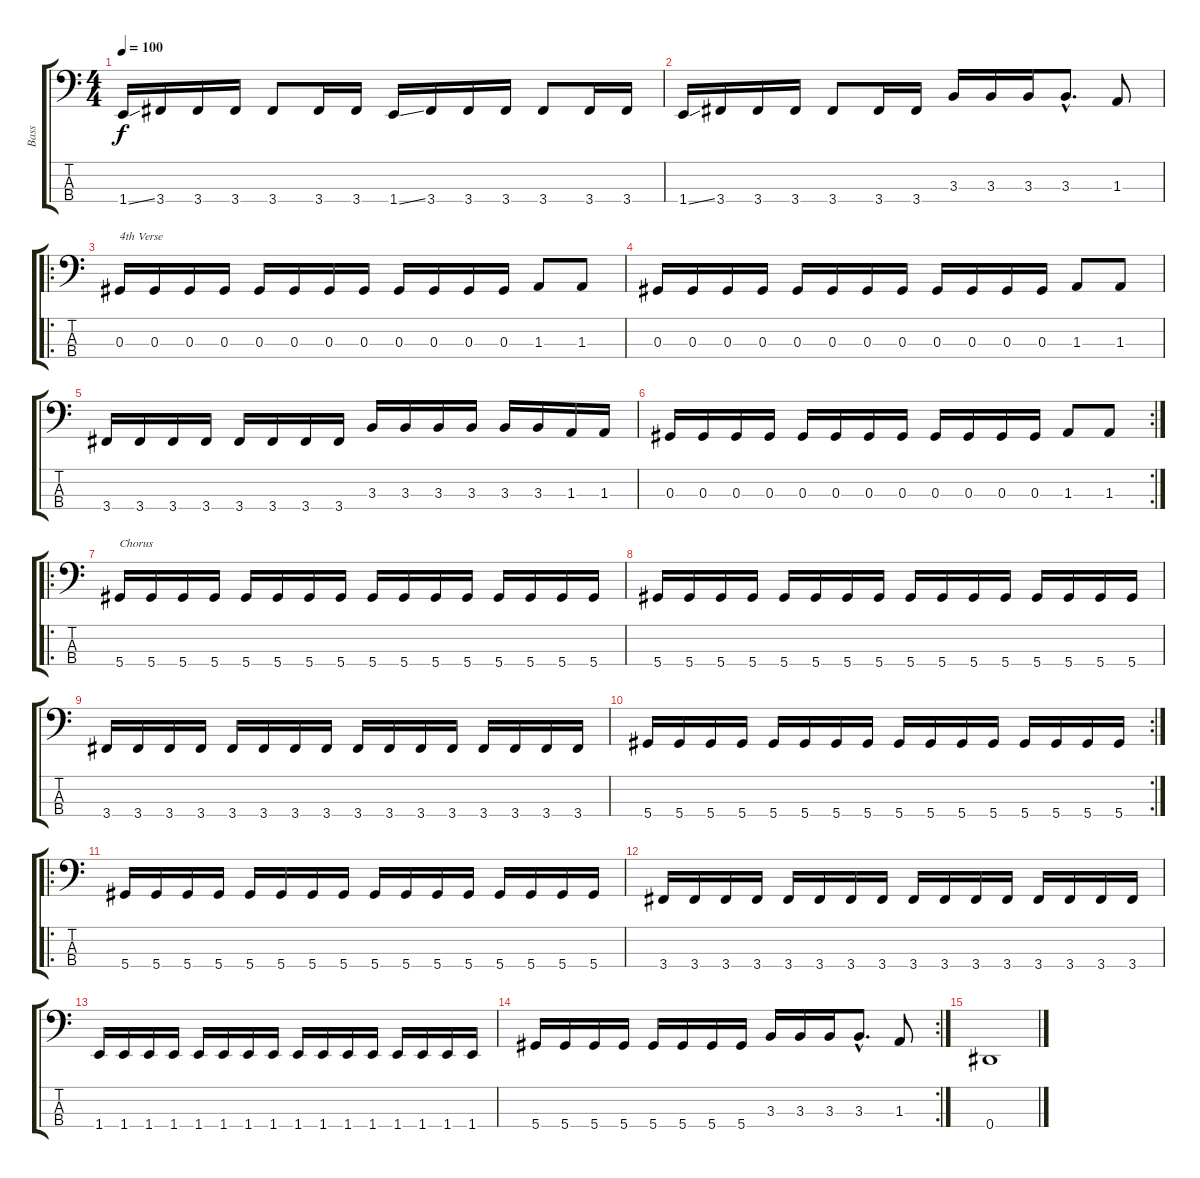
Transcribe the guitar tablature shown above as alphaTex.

\track ("Bass" "Bass") {instrument electricbassfinger}
\staff {score tabs}
\tuning (Gb2 Db2 Ab1 Eb1) {hide}
\ts (4 4)
\tempo 100
\clef f4
\ks c
1.4{ss}.16{dy f} 3.4.16 3.4.16 3.4.16 3.4.8 3.4.16 3.4.16 1.4{ss}.16 3.4.16 3.4.16 3.4.16 3.4.8 3.4.16 3.4.16 |
1.4{ss}.16 3.4.16 3.4.16 3.4.16 3.4.8 3.4.16 3.4.16 3.3.16 3.3.16 3.3.16 3.3{hac}.8{d} 1.3.8 |
\ro
0.3.16{txt "4th Verse"} 0.3.16 0.3.16 0.3.16 0.3.16 0.3.16 0.3.16 0.3.16 0.3.16 0.3.16 0.3.16 0.3.16 1.3.8 1.3.8 |
0.3.16 0.3.16 0.3.16 0.3.16 0.3.16 0.3.16 0.3.16 0.3.16 0.3.16 0.3.16 0.3.16 0.3.16 1.3.8 1.3.8 |
3.4.16 3.4.16 3.4.16 3.4.16 3.4.16 3.4.16 3.4.16 3.4.16 3.3.16 3.3.16 3.3.16 3.3.16 3.3.16 3.3.16 1.3.16 1.3.16 |
\rc 2
0.3.16 0.3.16 0.3.16 0.3.16 0.3.16 0.3.16 0.3.16 0.3.16 0.3.16 0.3.16 0.3.16 0.3.16 1.3.8 1.3.8 |
\ro
5.4.16{txt "Chorus"} 5.4.16 5.4.16 5.4.16 5.4.16 5.4.16 5.4.16 5.4.16 5.4.16 5.4.16 5.4.16 5.4.16 5.4.16 5.4.16 5.4.16 5.4.16 |
5.4.16 5.4.16 5.4.16 5.4.16 5.4.16 5.4.16 5.4.16 5.4.16 5.4.16 5.4.16 5.4.16 5.4.16 5.4.16 5.4.16 5.4.16 5.4.16 |
3.4.16 3.4.16 3.4.16 3.4.16 3.4.16 3.4.16 3.4.16 3.4.16 3.4.16 3.4.16 3.4.16 3.4.16 3.4.16 3.4.16 3.4.16 3.4.16 |
\rc 2
5.4.16 5.4.16 5.4.16 5.4.16 5.4.16 5.4.16 5.4.16 5.4.16 5.4.16 5.4.16 5.4.16 5.4.16 5.4.16 5.4.16 5.4.16 5.4.16 |
\ro
5.4.16 5.4.16 5.4.16 5.4.16 5.4.16 5.4.16 5.4.16 5.4.16 5.4.16 5.4.16 5.4.16 5.4.16 5.4.16 5.4.16 5.4.16 5.4.16 |
3.4.16 3.4.16 3.4.16 3.4.16 3.4.16 3.4.16 3.4.16 3.4.16 3.4.16 3.4.16 3.4.16 3.4.16 3.4.16 3.4.16 3.4.16 3.4.16 |
1.4.16 1.4.16 1.4.16 1.4.16 1.4.16 1.4.16 1.4.16 1.4.16 1.4.16 1.4.16 1.4.16 1.4.16 1.4.16 1.4.16 1.4.16 1.4.16 |
\rc 2
5.4.16 5.4.16 5.4.16 5.4.16 5.4.16 5.4.16 5.4.16 5.4.16 3.3.16 3.3.16 3.3.16 3.3{hac}.8{d} 1.3.8 |
0.4.1
